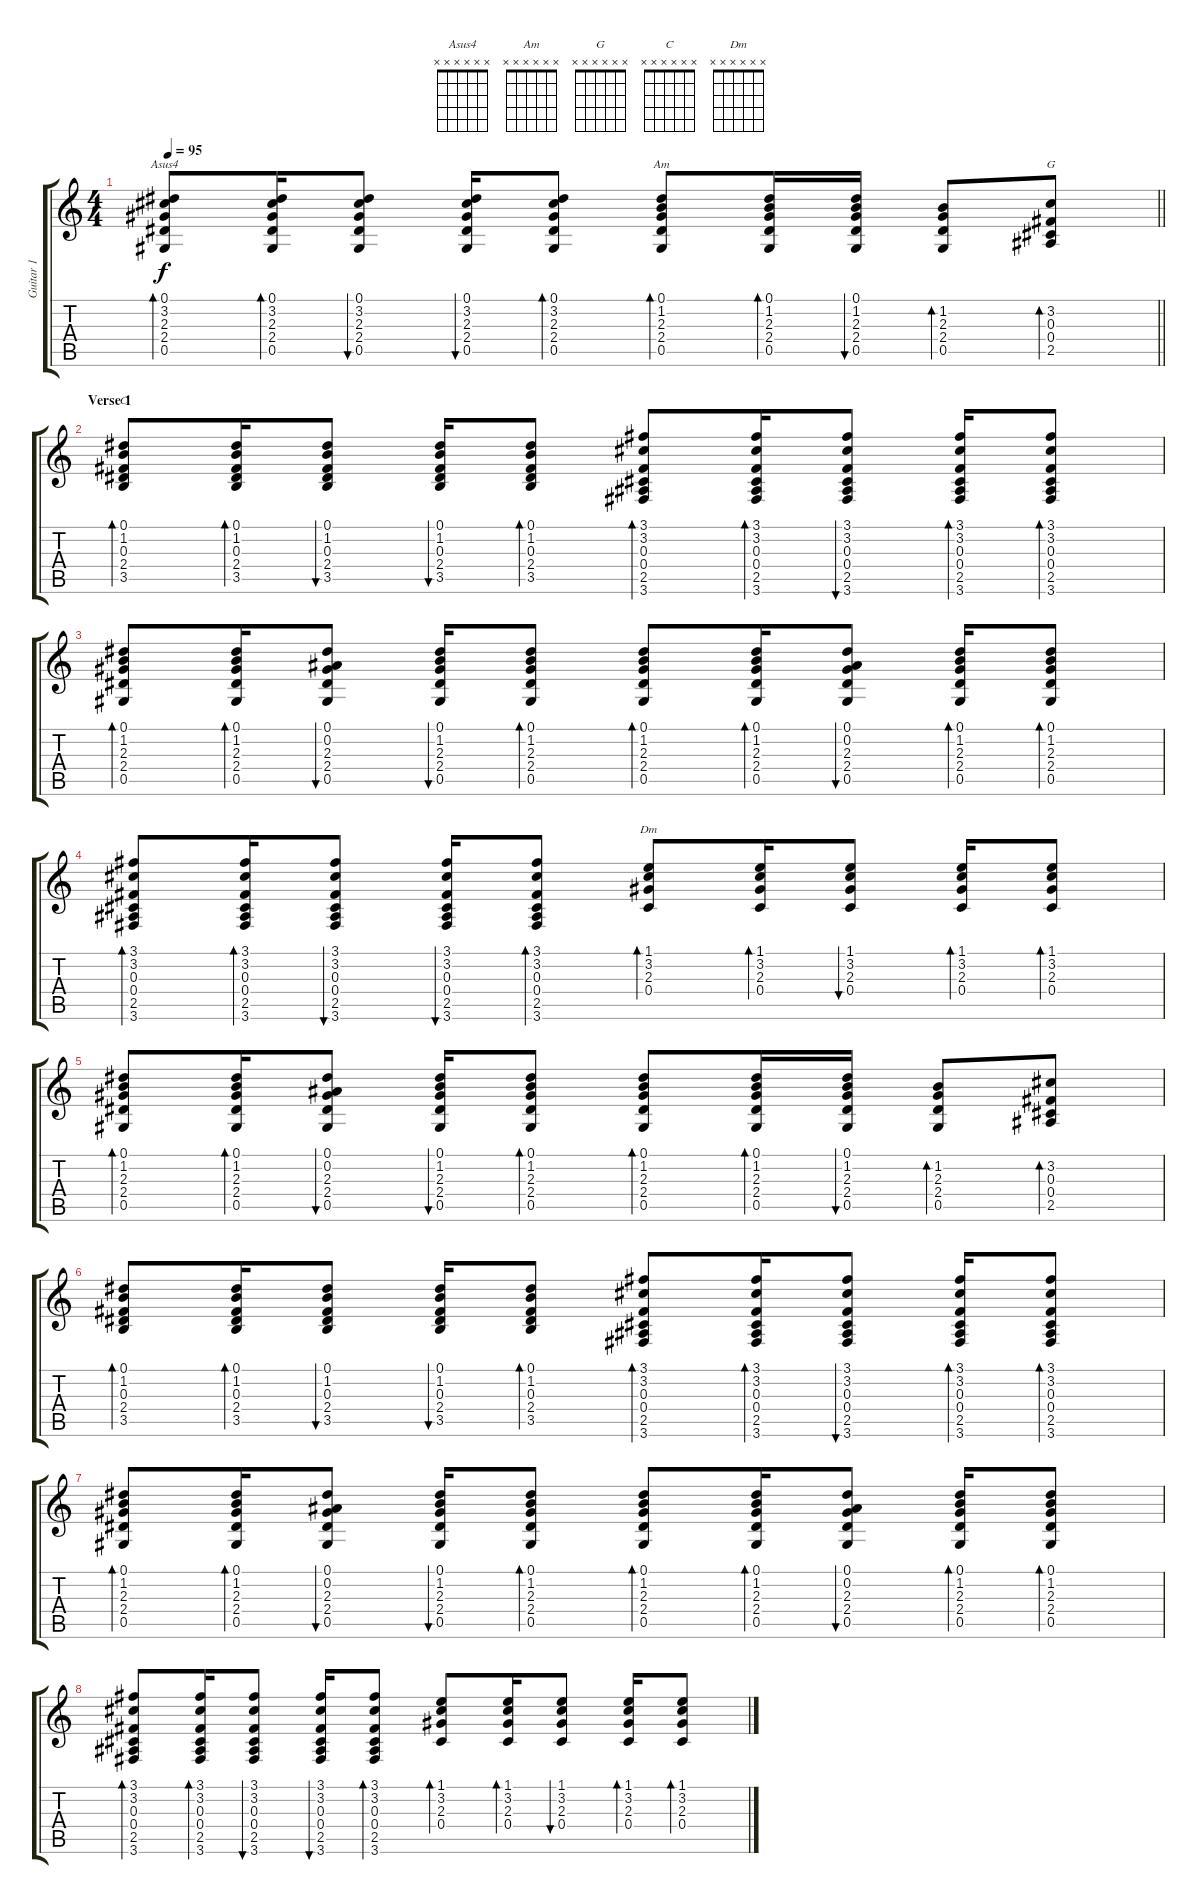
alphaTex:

\track ("Guitar 1" "Guitar 1") {instrument acousticguitarsteel}
\staff {score tabs}
\tuning (Eb4 Bb3 Gb3 Db3 Ab2 Eb2) {hide}
\chord ("Asus4" x x x x x x)
\chord ("Am" x x x x x x)
\chord ("G" x x x x x x)
\chord ("C" x x x x x x)
\chord ("Dm" x x x x x x)
\ts (4 4)
\tempo 95
\clef g2
\barLineRight lightlight
\ks c
(0.1 3.2 2.3 2.4 0.5).8{bd 30 ch "Asus4" dy f} (0.1 3.2 2.3 2.4 0.5).16{bd 30} (0.1 3.2 2.3 2.4 0.5).8{bu 30} (0.1 3.2 2.3 2.4 0.5).16{bu 30} (0.1 3.2 2.3 2.4 0.5).8{bd 30} (0.1 1.2 2.3 2.4 0.5).8{bd 30 ch "Am"} (0.1 1.2 2.3 2.4 0.5).16{bd 30} (0.1 1.2 2.3 2.4 0.5).16{bu 30} (1.2 2.3 2.4 0.5).8{bd 30} (3.2 0.3 0.4 2.5).8{bd 30 ch "G"} |
\section ("" "Verse 1")
(0.1 1.2 0.3 2.4 3.5).8{bd 30 ch "C"} (0.1 1.2 0.3 2.4 3.5).16{bd 30} (0.1 1.2 0.3 2.4 3.5).8{bu 30} (0.1 1.2 0.3 2.4 3.5).16{bu 30} (0.1 1.2 0.3 2.4 3.5).8{bd 30} (3.1 3.2 0.3 0.4 2.5 3.6).8{bd 30} (3.1 3.2 0.3 0.4 2.5 3.6).16{bd 30} (3.1 3.2 0.3 0.4 2.5 3.6).8{bu 30} (3.1 3.2 0.3 0.4 2.5 3.6).16{bd 30} (3.1 3.2 0.3 0.4 2.5 3.6).8{bd 30} |
(0.1 1.2 2.3 2.4 0.5).8{bd 30} (0.1 1.2 2.3 2.4 0.5).16{bd 30} (0.1 0.2 2.3 2.4 0.5).8{bu 30} (0.1 1.2 2.3 2.4 0.5).16{bu 30} (0.1 1.2 2.3 2.4 0.5).8{bd 30} (0.1 1.2 2.3 2.4 0.5).8{bd 30} (0.1 1.2 2.3 2.4 0.5).16{bd 30} (0.1 0.2 2.3 2.4 0.5).8{bu 30} (0.1 1.2 2.3 2.4 0.5).16{bd 30} (0.1 1.2 2.3 2.4 0.5).8{bd 30} |
(3.1 3.2 0.3 0.4 2.5 3.6).8{bd 30} (3.1 3.2 0.3 0.4 2.5 3.6).16{bd 30} (3.1 3.2 0.3 0.4 2.5 3.6).8{bu 30} (3.1 3.2 0.3 0.4 2.5 3.6).16{bu 30} (3.1 3.2 0.3 0.4 2.5 3.6).8{bd 30} (1.1 3.2 2.3 0.4).8{bd 30 ch "Dm"} (1.1 3.2 2.3 0.4).16{bd 30} (1.1 3.2 2.3 0.4).8{bu 30} (1.1 3.2 2.3 0.4).16{bd 30} (1.1 3.2 2.3 0.4).8{bd 30} |
(0.1 1.2 2.3 2.4 0.5).8{bd 30} (0.1 1.2 2.3 2.4 0.5).16{bd 30} (0.1 0.2 2.3 2.4 0.5).8{bu 30} (0.1 1.2 2.3 2.4 0.5).16{bu 30} (0.1 1.2 2.3 2.4 0.5).8{bd 30} (0.1 1.2 2.3 2.4 0.5).8{bd 30} (0.1 1.2 2.3 2.4 0.5).16{bd 30} (0.1 1.2 2.3 2.4 0.5).16{bu 30} (1.2 2.3 2.4 0.5).8{bd 30} (3.2 0.3 0.4 2.5).8{bd 30} |
(0.1 1.2 0.3 2.4 3.5).8{bd 30} (0.1 1.2 0.3 2.4 3.5).16{bd 30} (0.1 1.2 0.3 2.4 3.5).8{bu 30} (0.1 1.2 0.3 2.4 3.5).16{bu 30} (0.1 1.2 0.3 2.4 3.5).8{bd 30} (3.1 3.2 0.3 0.4 2.5 3.6).8{bd 30} (3.1 3.2 0.3 0.4 2.5 3.6).16{bd 30} (3.1 3.2 0.3 0.4 2.5 3.6).8{bu 30} (3.1 3.2 0.3 0.4 2.5 3.6).16{bd 30} (3.1 3.2 0.3 0.4 2.5 3.6).8{bd 30} |
(0.1 1.2 2.3 2.4 0.5).8{bd 30} (0.1 1.2 2.3 2.4 0.5).16{bd 30} (0.1 0.2 2.3 2.4 0.5).8{bu 30} (0.1 1.2 2.3 2.4 0.5).16{bu 30} (0.1 1.2 2.3 2.4 0.5).8{bd 30} (0.1 1.2 2.3 2.4 0.5).8{bd 30} (0.1 1.2 2.3 2.4 0.5).16{bd 30} (0.1 0.2 2.3 2.4 0.5).8{bu 30} (0.1 1.2 2.3 2.4 0.5).16{bd 30} (0.1 1.2 2.3 2.4 0.5).8{bd 30} |
(3.1 3.2 0.3 0.4 2.5 3.6).8{bd 30} (3.1 3.2 0.3 0.4 2.5 3.6).16{bd 30} (3.1 3.2 0.3 0.4 2.5 3.6).8{bu 30} (3.1 3.2 0.3 0.4 2.5 3.6).16{bu 30} (3.1 3.2 0.3 0.4 2.5 3.6).8{bd 30} (1.1 3.2 2.3 0.4).8{bd 30} (1.1 3.2 2.3 0.4).16{bd 30} (1.1 3.2 2.3 0.4).8{bu 30} (1.1 3.2 2.3 0.4).16{bd 30} (1.1 3.2 2.3 0.4).8{bd 30}
